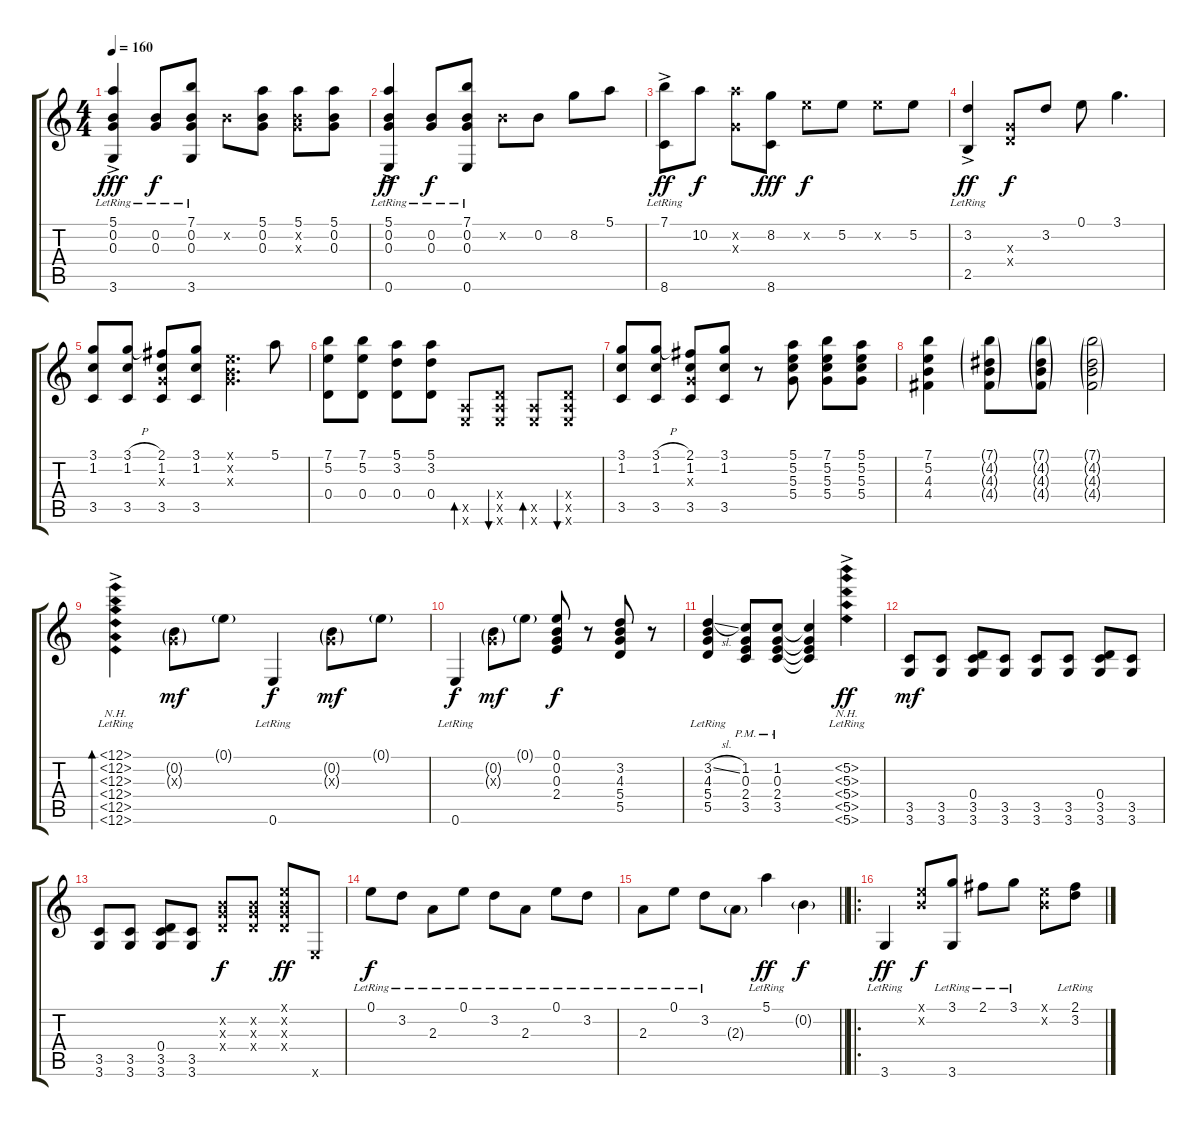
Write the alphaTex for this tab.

\track "" {instrument acousticguitarsteel}
\staff {score tabs}
\tuning (E4 B3 G3 D3 A2 E2) {hide}
\ts (4 4)
\tempo 160
\clef g2
\ks c
(5.1{lr} 0.2{lr} 0.3{lr} 3.6{ac lr}).4{dy fff instrument acousticguitarsteel} (0.2{lr} 0.3{lr}).8{dy f} (7.1{lr} 0.2{lr} 0.3{lr} 3.6{lr}).8 0.2{x}.8 (5.1 0.2 0.3).8 (5.1 0.2{x} 0.3{x}).8 (5.1 0.2 0.3).8 |
(5.1{lr} 0.2{lr} 0.3{lr} 0.6{ac lr}).4{dy ff} (0.2{lr} 0.3{lr}).8{dy f} (7.1{lr} 0.2{lr} 0.3{lr} 0.6{lr}).8 0.2{x}.8 0.2.8 8.2.8 5.1.8 |
(7.1{lr} 8.6{ac lr}).8{txt "" dy ff} 10.2.8{dy f} (10.2{x} 0.3{x}).8 (8.2 8.6).8{dy fff} 5.2{x}.8{dy f} 5.2.8 5.2{x}.8 5.2.8 |
(3.2{lr} 2.5{ac lr}).4{dy ff} (0.3{x} 0.4{x}).8{dy f} 3.2.8 0.1.8 3.1.4{d} |
(3.1 1.2 3.5).8 (3.1{h} 1.2 3.5).8 (2.1 1.2 0.3{x} 3.5).8 (3.1 1.2 3.5).8 (0.1{x} 0.2{x} 0.3{x}).4{d} 5.1.8 |
(7.1 5.2 0.4).8 (7.1 5.2 0.4).8 (5.1 3.2 0.4).8 (5.1 3.2 0.4).8 (0.5{x} 0.6{x}).8{bd 60} (0.4{x} 0.5{x} 0.6{x}).8{bu 60} (0.5{x} 0.6{x}).8{bd 60} (0.4{x} 0.5{x} 0.6{x}).8{bu 60} |
(3.1 1.2 3.5).8 (3.1{h} 1.2 3.5).8 (2.1 1.2 0.3{x} 3.5).8 (3.1 1.2 3.5).8 r.8 (5.1 5.2 5.3 5.4).8 (7.1 5.2 5.3 5.4).8 (5.1 5.2 5.3 5.4).8 |
(7.1 5.2 4.3 4.4).4 (7.1{g} 4.2{g} 4.3{g} 4.4{g}).8 (7.1{g} 4.2{g} 4.3{g} 4.4{g}).8 (7.1{g} 4.2{g} 4.3{g} 4.4{g}).2 |
(12.1{nh ac lr} 12.2{nh ac lr} 12.3{nh ac lr} 12.4{nh ac lr} 12.5{nh ac lr} 12.6{nh ac lr}).4{bd 60} (0.2{g} 0.3{g x}).8{dy mf} 0.1{g}.8 0.6{lr}.4{dy f} (0.2{g} 0.3{g x}).8{dy mf} 0.1{g}.8 |
0.6{lr}.4{dy f} (0.2{g} 0.3{g x}).8{dy mf} 0.1{g}.8 (0.1 0.2 0.3 2.4).8{dy f} r.8 (3.2 4.3 5.4 5.5).8 r.8 |
(3.2{sl} 4.3 5.4 5.5{lr}).4 (1.2 0.3 2.4 3.5{pm}).8 (1.2 0.3 2.4 3.5{pm}).8 (1.2{t} 0.3{t} 2.4{t} 3.5{t}).4 (5.2{nh ac lr} 5.3{nh ac lr} 5.4{nh ac lr} 5.5{nh ac lr} 5.6{nh ac lr}).4{dy ff} |
(3.5 3.6).8{dy mf volume 8 instrument acousticguitarsteel} (3.5 3.6).8 (0.4 3.5 3.6).8 (3.5 3.6).8 (3.5 3.6).8 (3.5 3.6).8 (0.4 3.5 3.6).8 (3.5 3.6).8 |
(3.5 3.6).8 (3.5 3.6).8 (0.4 3.5 3.6).8 (3.5 3.6).8 (0.2{x} 0.3{x} 0.4{x}).8{dy f} (0.2{x} 0.3{x} 0.4{x}).8 (0.1{x} 0.2{x} 0.3{x} 0.4{x}).8{dy ff} 0.6{x}.8 |
0.1{lr}.8{dy f} 3.2{lr}.8 2.3{lr}.8 0.1{lr}.8 3.2{lr}.8 2.3{lr}.8 0.1{lr}.8 3.2{lr}.8 |
\barLineRight lightlight
2.3{lr}.8 0.1{lr}.8 3.2{lr}.8 2.3{g}.8 5.1{lr}.4{dy ff} 0.2{g}.4{dy f} |
\ro
3.6{lr}.4{dy ff} (0.1{x} 0.2{x}).8{dy f} (3.1{lr} 3.6{lr}).8 2.1{lr}.8 3.1{lr}.8 (0.1{x} 0.2{x}).8 (2.1{lr} 3.2{lr}).8
